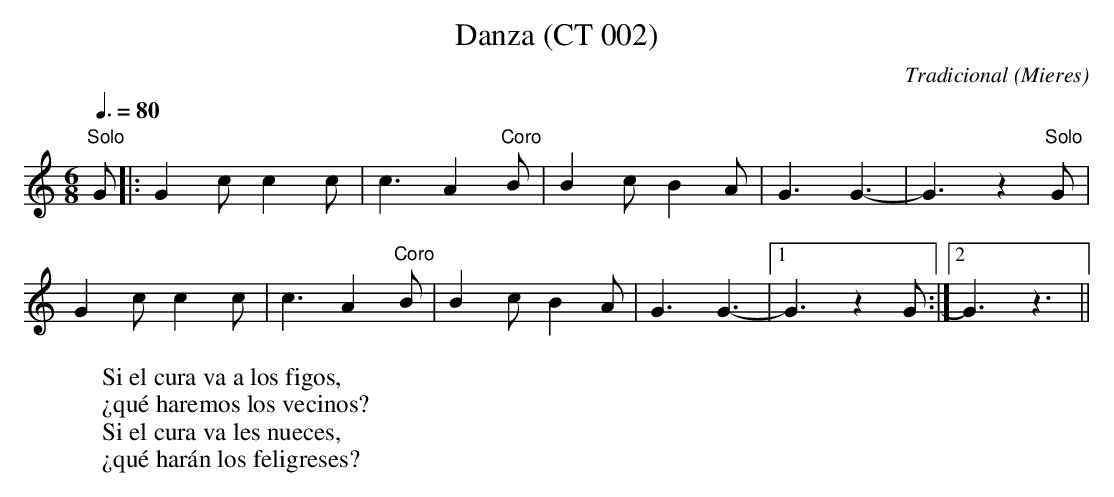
X:1
T:Danza (CT 002)
C:Tradicional
O:Mieres
M:6/8
L:1/8
Q:3/8=80
K:C
"Solo" G|:G2c c2c|c3 A2 "Coro"B|B2c B2A|G3 G3-|G3 z2 "Solo"G|
G2c c2c|c3 A2 "Coro"B|B2c B2A|G3 G3-|[1 G3 z2G:|[2 G3 z3||
W:Si el cura va a los figos,
W:¿qué haremos los vecinos?
W:Si el cura va les nueces,
W:¿qué harán los feligreses?
W:
